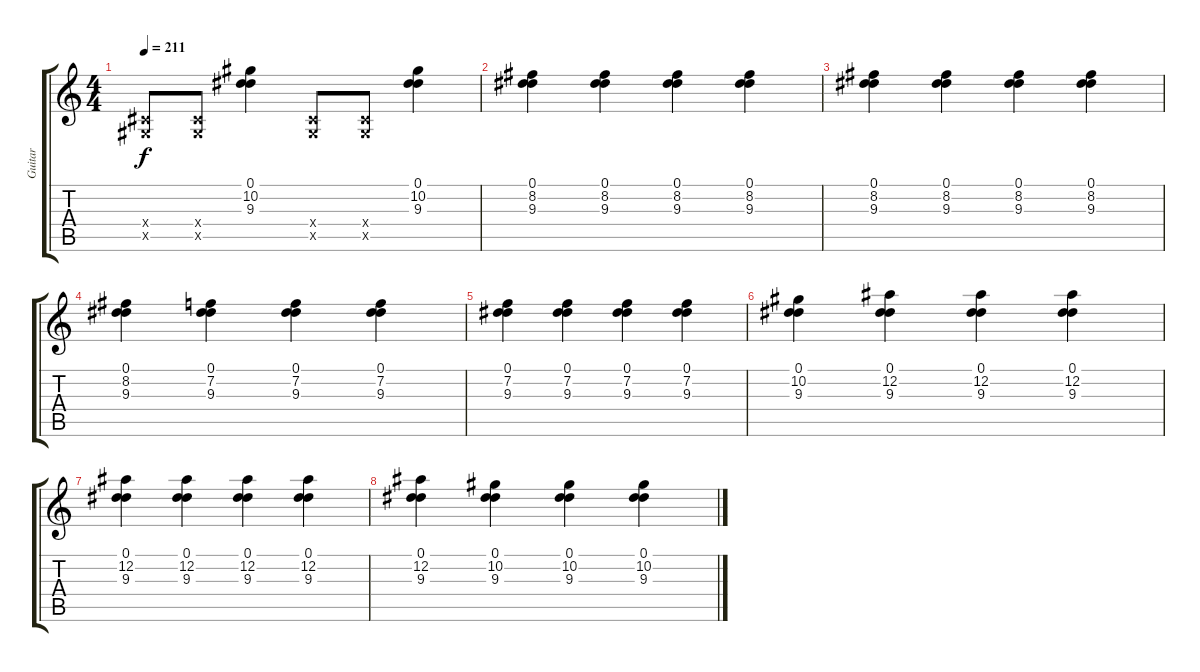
\track ("Guitar" "Guitar") {instrument distortionguitar}
\staff {score tabs}
\tuning (Eb4 Bb3 Gb3 Db3 Ab2 Eb2) {hide}
\ts (4 4)
\tempo 211
\clef g2
\ks c
(0.4{x} 0.5{x}).8{dy f} (0.4{x} 0.5{x}).8 (0.1 10.2 9.3).4 (0.4{x} 0.5{x}).8 (0.4{x} 0.5{x}).8 (0.1 10.2 9.3).4 |
(0.1 8.2 9.3).4 (0.1 8.2 9.3).4 (0.1 8.2 9.3).4 (0.1 8.2 9.3).4 |
(0.1 8.2 9.3).4 (0.1 8.2 9.3).4 (0.1 8.2 9.3).4 (0.1 8.2 9.3).4 |
(0.1 8.2 9.3).4 (0.1 7.2 9.3).4 (0.1 7.2 9.3).4 (0.1 7.2 9.3).4 |
(0.1 7.2 9.3).4 (0.1 7.2 9.3).4 (0.1 7.2 9.3).4 (0.1 7.2 9.3).4 |
(0.1 10.2 9.3).4 (0.1 12.2 9.3).4 (0.1 12.2 9.3).4 (0.1 12.2 9.3).4 |
(0.1 12.2 9.3).4 (0.1 12.2 9.3).4 (0.1 12.2 9.3).4 (0.1 12.2 9.3).4 |
(0.1 12.2 9.3).4 (0.1 10.2 9.3).4 (0.1 10.2 9.3).4 (0.1 10.2 9.3).4
